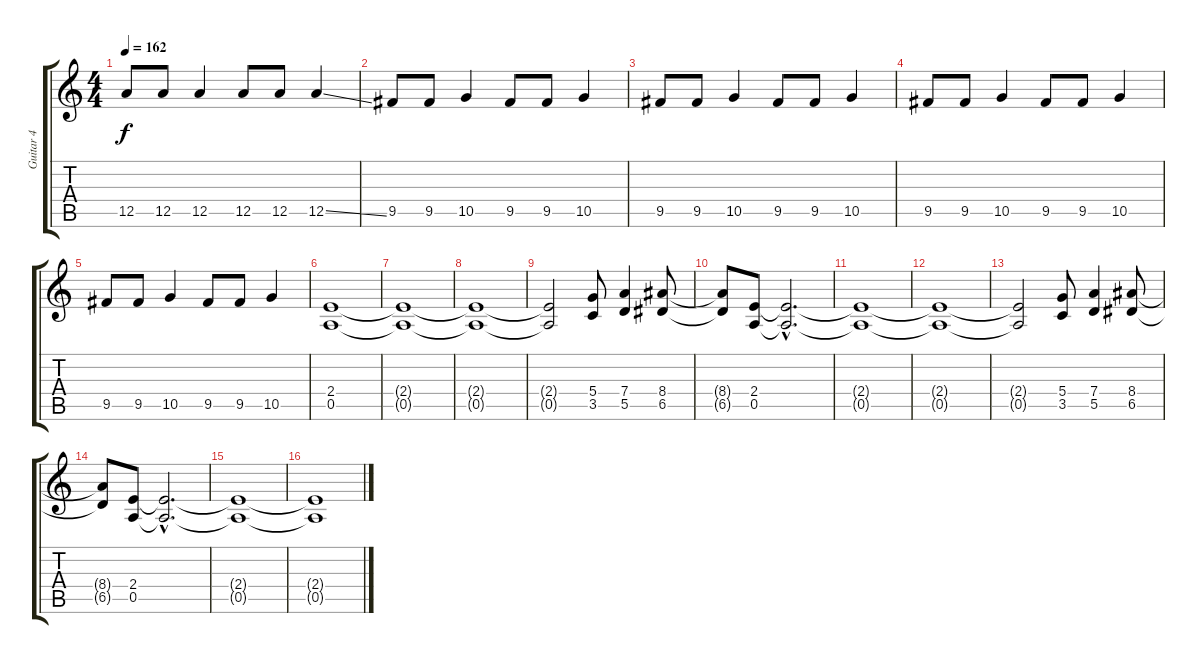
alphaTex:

\track ("Guitar 4" "Guitar 4") {instrument overdrivenguitar}
\staff {score tabs}
\tuning (E4 B3 G3 D3 A2 E2) {hide}
\ts (4 4)
\tempo 162
\clef g2
\ks c
12.5{t}.8{dy f} 12.5.8 12.5.4 12.5.8 12.5.8 12.5{ss}.4 |
9.5.8 9.5.8 10.5.4 9.5.8 9.5.8 10.5.4 |
9.5.8 9.5.8 10.5.4 9.5.8 9.5.8 10.5.4 |
9.5.8 9.5.8 10.5.4 9.5.8 9.5.8 10.5.4 |
9.5.8 9.5.8 10.5.4 9.5.8 9.5.8 10.5.4 |
(2.4 0.5).1 |
(2.4{t} 0.5{t}).1 |
(2.4{t} 0.5{t}).1 |
(2.4{t} 0.5{t}).2 (5.4 3.5).8 (7.4 5.5).4 (8.4 6.5).8 |
(8.4{t} 6.5{t}).8 (2.4 0.5).8 (2.4{hac t} 0.5{hac t}).2{d} |
(2.4{t} 0.5{t}).1 |
(2.4{t} 0.5{t}).1 |
(2.4{t} 0.5{t}).2 (5.4 3.5).8 (7.4 5.5).4 (8.4 6.5).8 |
(8.4{t} 6.5{t}).8 (2.4 0.5).8 (2.4{hac t} 0.5{hac t}).2{d} |
(2.4{t} 0.5{t}).1 |
(2.4{t} 0.5{t}).1
